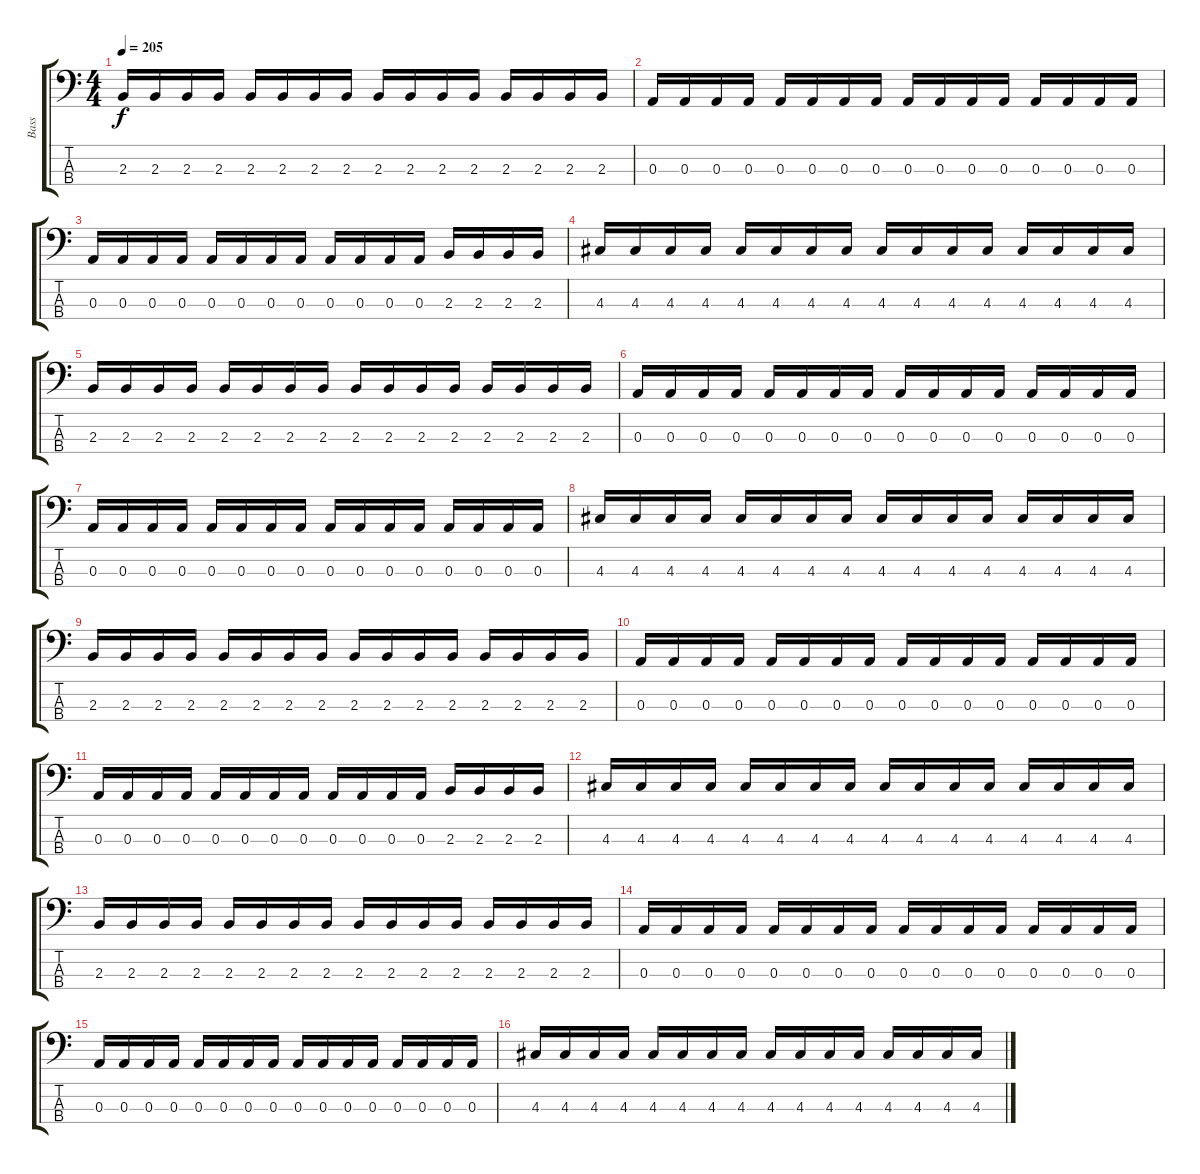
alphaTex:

\track ("Bass" "Bass") {instrument electricbasspick}
\staff {score tabs}
\tuning (G2 D2 A1 E1) {hide}
\ts (4 4)
\tempo 205
\clef f4
\ks c
2.3.16{dy f} 2.3.16 2.3.16 2.3.16 2.3.16 2.3.16 2.3.16 2.3.16 2.3.16 2.3.16 2.3.16 2.3.16 2.3.16 2.3.16 2.3.16 2.3.16 |
0.3.16 0.3.16 0.3.16 0.3.16 0.3.16 0.3.16 0.3.16 0.3.16 0.3.16 0.3.16 0.3.16 0.3.16 0.3.16 0.3.16 0.3.16 0.3.16 |
0.3.16 0.3.16 0.3.16 0.3.16 0.3.16 0.3.16 0.3.16 0.3.16 0.3.16 0.3.16 0.3.16 0.3.16 2.3.16 2.3.16 2.3.16 2.3.16 |
4.3.16 4.3.16 4.3.16 4.3.16 4.3.16 4.3.16 4.3.16 4.3.16 4.3.16 4.3.16 4.3.16 4.3.16 4.3.16 4.3.16 4.3.16 4.3.16 |
2.3.16 2.3.16 2.3.16 2.3.16 2.3.16 2.3.16 2.3.16 2.3.16 2.3.16 2.3.16 2.3.16 2.3.16 2.3.16 2.3.16 2.3.16 2.3.16 |
0.3.16 0.3.16 0.3.16 0.3.16 0.3.16 0.3.16 0.3.16 0.3.16 0.3.16 0.3.16 0.3.16 0.3.16 0.3.16 0.3.16 0.3.16 0.3.16 |
0.3.16 0.3.16 0.3.16 0.3.16 0.3.16 0.3.16 0.3.16 0.3.16 0.3.16 0.3.16 0.3.16 0.3.16 0.3.16 0.3.16 0.3.16 0.3.16 |
4.3.16 4.3.16 4.3.16 4.3.16 4.3.16 4.3.16 4.3.16 4.3.16 4.3.16 4.3.16 4.3.16 4.3.16 4.3.16 4.3.16 4.3.16 4.3.16 |
2.3.16 2.3.16 2.3.16 2.3.16 2.3.16 2.3.16 2.3.16 2.3.16 2.3.16 2.3.16 2.3.16 2.3.16 2.3.16 2.3.16 2.3.16 2.3.16 |
0.3.16 0.3.16 0.3.16 0.3.16 0.3.16 0.3.16 0.3.16 0.3.16 0.3.16 0.3.16 0.3.16 0.3.16 0.3.16 0.3.16 0.3.16 0.3.16 |
0.3.16 0.3.16 0.3.16 0.3.16 0.3.16 0.3.16 0.3.16 0.3.16 0.3.16 0.3.16 0.3.16 0.3.16 2.3.16 2.3.16 2.3.16 2.3.16 |
4.3.16 4.3.16 4.3.16 4.3.16 4.3.16 4.3.16 4.3.16 4.3.16 4.3.16 4.3.16 4.3.16 4.3.16 4.3.16 4.3.16 4.3.16 4.3.16 |
2.3.16 2.3.16 2.3.16 2.3.16 2.3.16 2.3.16 2.3.16 2.3.16 2.3.16 2.3.16 2.3.16 2.3.16 2.3.16 2.3.16 2.3.16 2.3.16 |
0.3.16 0.3.16 0.3.16 0.3.16 0.3.16 0.3.16 0.3.16 0.3.16 0.3.16 0.3.16 0.3.16 0.3.16 0.3.16 0.3.16 0.3.16 0.3.16 |
0.3.16 0.3.16 0.3.16 0.3.16 0.3.16 0.3.16 0.3.16 0.3.16 0.3.16 0.3.16 0.3.16 0.3.16 0.3.16 0.3.16 0.3.16 0.3.16 |
4.3.16 4.3.16 4.3.16 4.3.16 4.3.16 4.3.16 4.3.16 4.3.16 4.3.16 4.3.16 4.3.16 4.3.16 4.3.16 4.3.16 4.3.16 4.3.16
